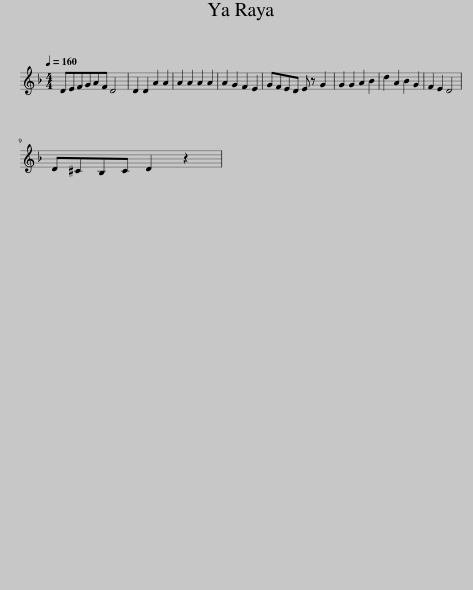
X:1
L:1/8
Q:1/4=160
M:4/4
I:linebreak $
K:Dmin
V:1 treble
V:1
 DEFGAF D4 | D2 D2 A2 A2 | A2 A2 A2 A2 | A2 G2 F2 E2 | GFED E z G2 | %5
 G2 G2 A2 B2 | d2 A2 B2 G2 | F2 E2 D4 |$ D^CB,C D2 z2 | %9
